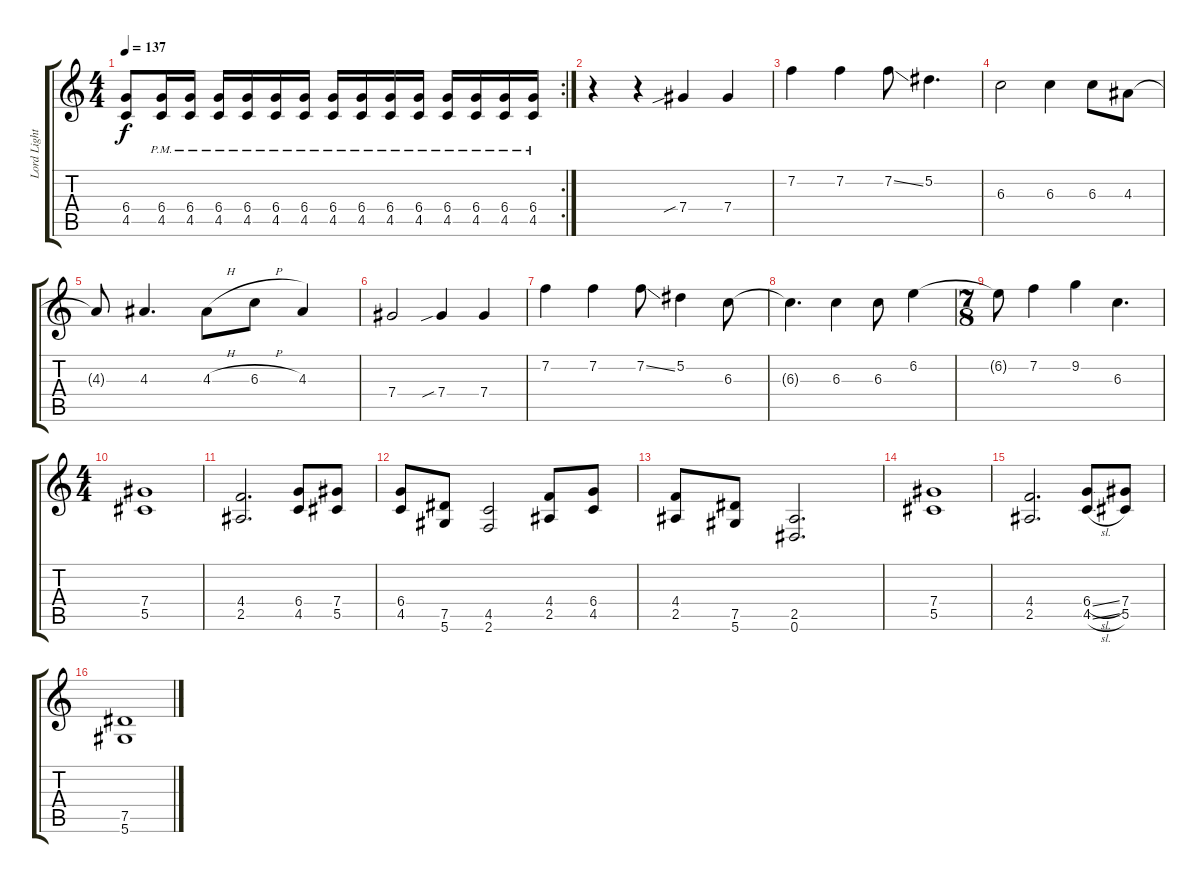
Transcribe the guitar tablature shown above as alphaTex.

\track ("Lord Lightbringer" "Lord Light") {instrument distortionguitar}
\staff {score tabs}
\tuning (Eb4 Bb3 Gb3 Db3 Ab2 Eb2) {hide}
\rc 2
\ts (4 4)
\tempo 137
\clef g2
\ks c
(6.4 4.5).8{dy f} (6.4{pm} 4.5{pm}).16 (6.4{pm} 4.5{pm}).16 (6.4{pm} 4.5{pm}).16 (6.4{pm} 4.5{pm}).16 (6.4{pm} 4.5{pm}).16 (6.4{pm} 4.5{pm}).16 (6.4{pm} 4.5{pm}).16 (6.4{pm} 4.5{pm}).16 (6.4{pm} 4.5{pm}).16 (6.4{pm} 4.5{pm}).16 (6.4{pm} 4.5{pm}).16 (6.4{pm} 4.5{pm}).16 (6.4{pm} 4.5{pm}).16 (6.4{pm} 4.5{pm}).16 |
r.4 r.4 7.4{sib}.4 7.4.4 |
7.2.4 7.2.4 7.2{ss}.8 5.2.4{d} |
6.3.2 6.3.4 6.3.8 4.3.8 |
4.3{t}.8 4.3.4{d} 4.3{h}.8 6.3{h}.8 4.3.4 |
7.4.2 7.4{sib}.4 7.4.4 |
7.2.4 7.2.4 7.2{ss}.8 5.2.4 6.3.8 |
6.3{t}.4{d} 6.3.4 6.3.8 6.2.4 |
\ts (7 8)
6.2{t}.8 7.2.4 9.2.4 6.3.4{d} |
\ts (4 4)
(7.4 5.5).1 |
(4.4 2.5).2{d} (6.4 4.5).8 (7.4 5.5).8 |
(6.4 4.5).8 (7.5 5.6).8 (4.5 2.6).2 (4.4 2.5).8 (6.4 4.5).8 |
(4.4 2.5).8 (7.5 5.6).8 (2.5 0.6).2{d} |
(7.4 5.5).1 |
(4.4 2.5).2{d} (6.4{sl} 4.5{sl}).8 (7.4 5.5).8 |
(7.5 5.6).1
